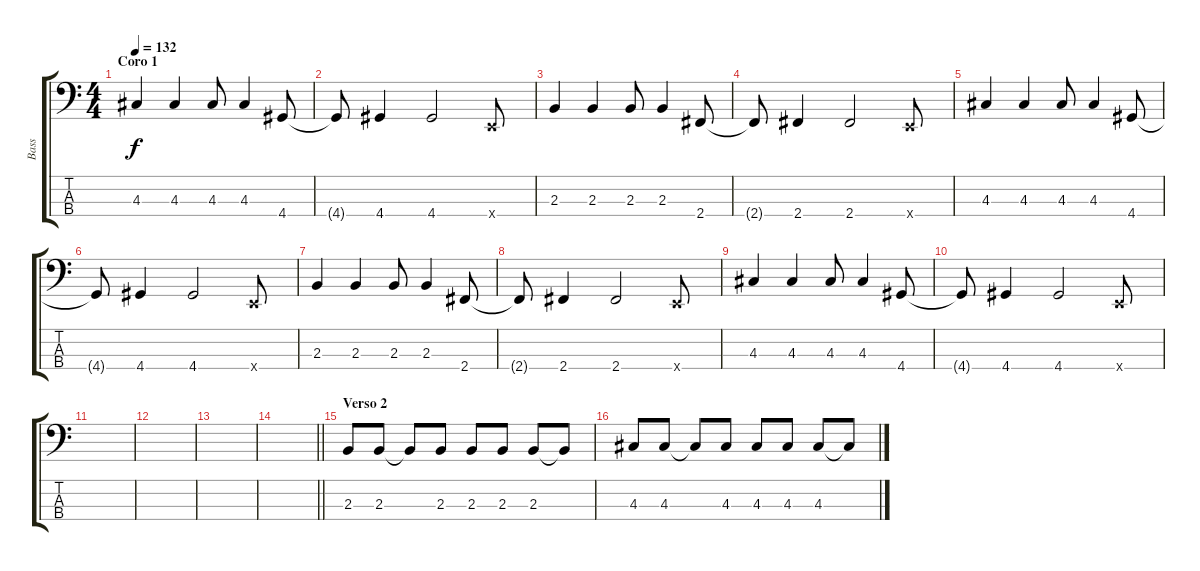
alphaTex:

\track ("Bass" "Bass") {instrument slapbass2}
\staff {score tabs}
\tuning (G2 D2 A1 E1) {hide}
\ts (4 4)
\section ("" "Coro 1")
\tempo 132
\clef f4
\ks c
4.3.4{dy f} 4.3.4 4.3.8 4.3.4 4.4.8 |
4.4{t}.8 4.4.4 4.4.2 0.4{x}.8 |
2.3.4 2.3.4 2.3.8 2.3.4 2.4.8 |
2.4{t}.8 2.4.4 2.4.2 0.4{x}.8 |
4.3.4 4.3.4 4.3.8 4.3.4 4.4.8 |
4.4{t}.8 4.4.4 4.4.2 0.4{x}.8 |
2.3.4 2.3.4 2.3.8 2.3.4 2.4.8 |
2.4{t}.8 2.4.4 2.4.2 0.4{x}.8 |
4.3.4 4.3.4 4.3.8 4.3.4 4.4.8 |
4.4{t}.8 4.4.4 4.4.2 0.4{x}.8 |
|
|
|
\barLineRight lightlight
|
\section ("" "Verso 2")
2.3.8 2.3.8 2.3{t}.8 2.3.8 2.3.8 2.3.8 2.3.8 2.3{t}.8 |
4.3.8 4.3.8 4.3{t}.8 4.3.8 4.3.8 4.3.8 4.3.8 4.3{t}.8
